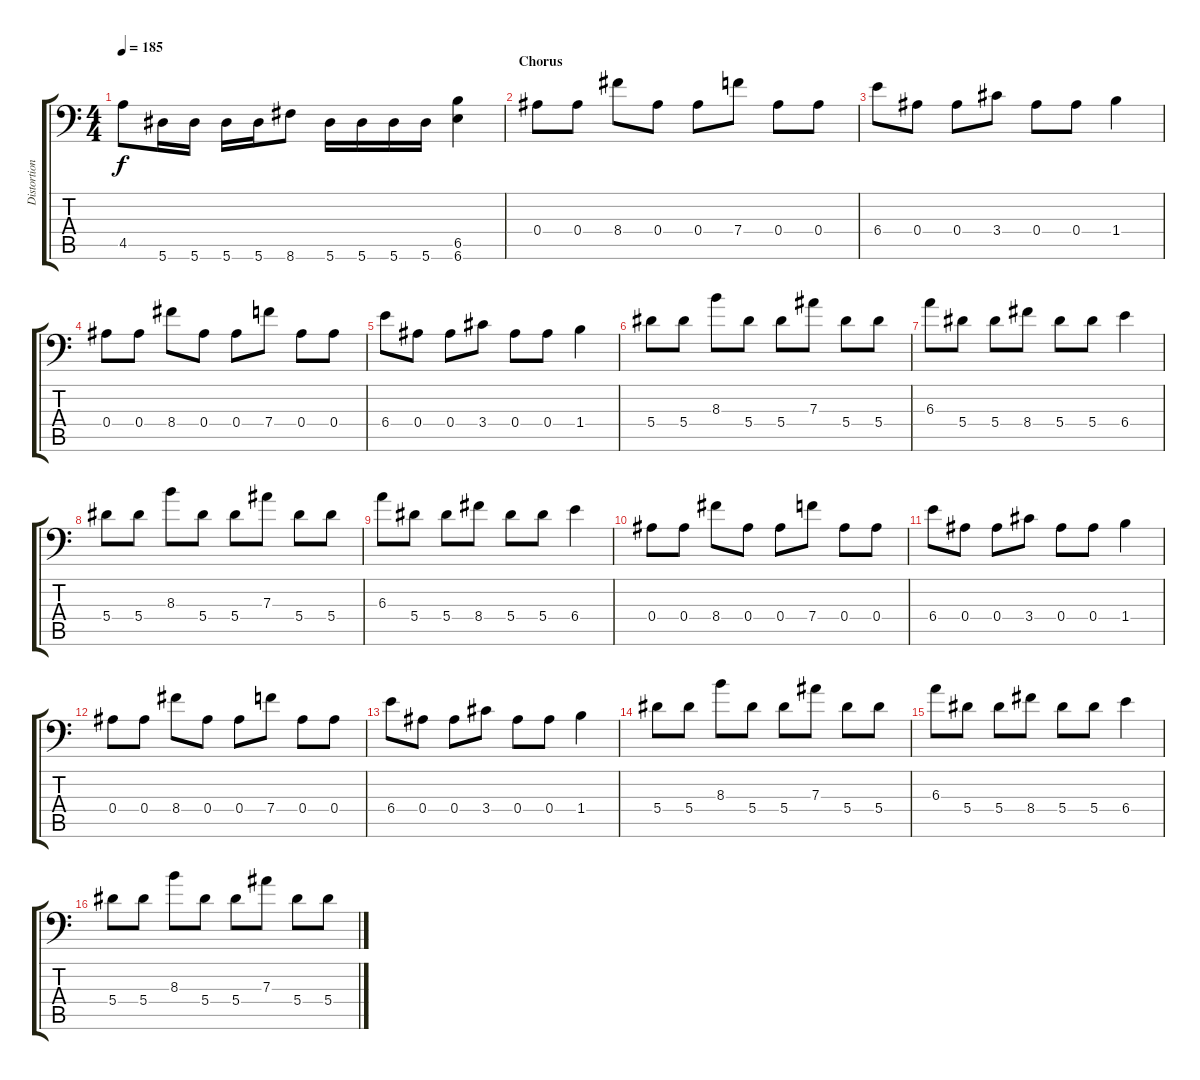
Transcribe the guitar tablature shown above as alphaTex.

\track ("Distortion Guitar II" "Distortion") {instrument distortionguitar}
\staff {score tabs}
\tuning (C4 G3 Eb3 Bb2 F2 Bb1) {hide}
\ts (4 4)
\tempo 185
\clef f4
\ks c
4.5.8{dy f} 5.6.16 5.6.16 5.6.16 5.6.16 8.6.8 5.6.16 5.6.16 5.6.16 5.6.16 (6.5 6.6).4 |
\section ("" "Chorus")
0.4.8 0.4.8 8.4.8 0.4.8 0.4.8 7.4.8 0.4.8 0.4.8 |
6.4.8 0.4.8 0.4.8 3.4.8 0.4.8 0.4.8 1.4.4 |
0.4.8 0.4.8 8.4.8 0.4.8 0.4.8 7.4.8 0.4.8 0.4.8 |
6.4.8 0.4.8 0.4.8 3.4.8 0.4.8 0.4.8 1.4.4 |
5.4.8 5.4.8 8.3.8 5.4.8 5.4.8 7.3.8 5.4.8 5.4.8 |
6.3.8 5.4.8 5.4.8 8.4.8 5.4.8 5.4.8 6.4.4 |
5.4.8 5.4.8 8.3.8 5.4.8 5.4.8 7.3.8 5.4.8 5.4.8 |
6.3.8 5.4.8 5.4.8 8.4.8 5.4.8 5.4.8 6.4.4 |
\section ("" "")
0.4.8 0.4.8 8.4.8 0.4.8 0.4.8 7.4.8 0.4.8 0.4.8 |
6.4.8 0.4.8 0.4.8 3.4.8 0.4.8 0.4.8 1.4.4 |
0.4.8 0.4.8 8.4.8 0.4.8 0.4.8 7.4.8 0.4.8 0.4.8 |
6.4.8 0.4.8 0.4.8 3.4.8 0.4.8 0.4.8 1.4.4 |
5.4.8 5.4.8 8.3.8 5.4.8 5.4.8 7.3.8 5.4.8 5.4.8 |
6.3.8 5.4.8 5.4.8 8.4.8 5.4.8 5.4.8 6.4.4 |
5.4.8 5.4.8 8.3.8 5.4.8 5.4.8 7.3.8 5.4.8 5.4.8
